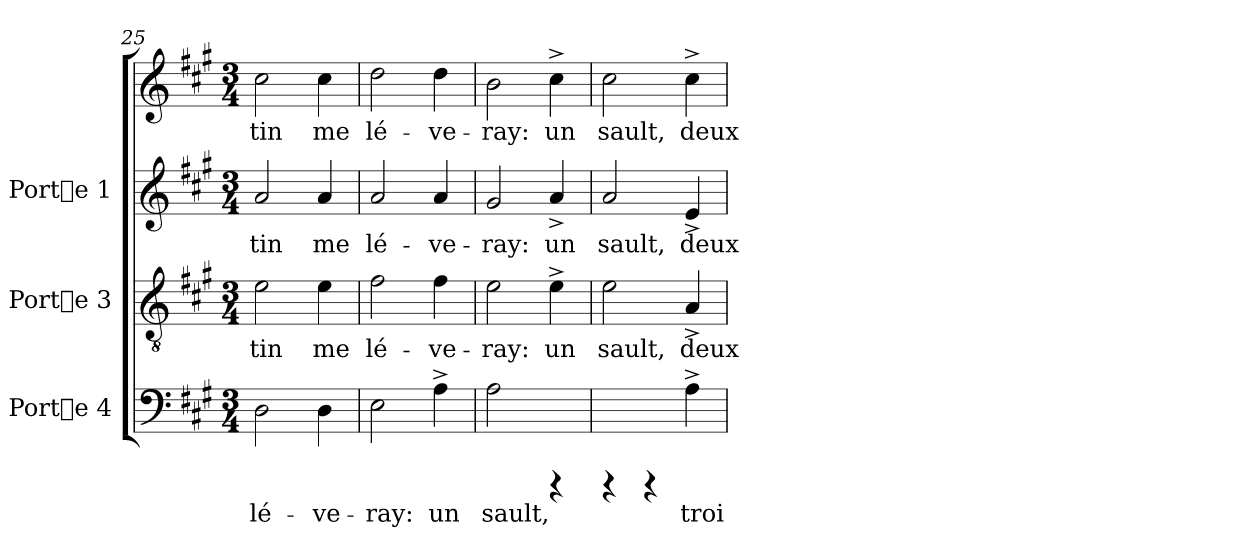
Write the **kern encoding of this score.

**kern	**text	**kern	**text	**kern	**text	**kern	**text
*part3	*part3	*part2	*part2	*part1	*part1	*part1	*part1
*staff4	*staff4	*staff3	*staff3	*staff2	*staff2	*staff1	*staff1
*I"Porte 4	*	*I"Porte 3	*	*I"Porte 1	*	*	*
*clefF4	*	*clefGv2	*	*clefG2	*	*clefG2	*
*k[f#c#g#]	*	*k[f#c#g#]	*	*k[f#c#g#]	*	*k[f#c#g#]	*
*A:	*	*A:	*	*A:	*	*A:	*
*M3/4	*	*M3/4	*	*M3/4	*	*M3/4	*
=25	=25	=25	=25	=25	=25	=25	=25
!	!LO:LY:b:cj	!	!LO:LY:b:cj	!	!LO:LY:b:cj	!	!LO:LY:b:cj
2D\	lé-	2e\	-tin	2a/	tin	2cc#\	-tin
!	!LO:LY:b:cj	!	!LO:LY:b:cj	!	!LO:LY:b:cj	!	!LO:LY:b:cj
4D\	-ve-	4e\	me	4a/	me	4cc#\	me
!!LO:LB:g=z
=26	=26	=26	=26	=26	=26	=26	=26
!	!LO:LY:b:cj	!	!LO:LY:b:cj	!	!LO:LY:b:cj	!	!LO:LY:b:cj
2E\	-ray:	2f#\	lé-	2a/	-lé-	2dd\	lé-
!	!LO:LY:b:cj	!	!LO:LY:b:cj	!	!LO:LY:b:cj	!	!LO:LY:b:cj
4A^>\	un	4f#\	-ve-	4a/	-ve-	4dd\	-ve-
=27	=27	=27	=27	=27	=27	=27	=27
!	!LO:LY:b:cj	!	!LO:LY:b:cj	!	!LO:LY:b:cj	!	!LO:LY:b:cj
2A\	sault,	2e\	-ray:	2g#/	ray:	2b\	-ray:
!	!	!	!LO:LY:b:cj	!	!LO:LY:b:cj	!	!LO:LY:b:cj
4rCCC	.	4e^>\	un	4a^</	un	4cc#^>\	un
=28	=28	=28	=28	=28	=28	=28	=28
!	!	!	!LO:LY:b:cj	!	!LO:LY:b:cj	!	!LO:LY:b:cj
4rCCC	.	2e\	sault,	2a/	sault,	2cc#\	sault,
4rCCC	.	.	.	.	.	.	.
!	!LO:LY:b:cj	!	!LO:LY:b:cj	!	!LO:LY:b:cj	!	!LO:LY:b:cj
4A^>\	troi	4A^</	deux	4e^</	deux	4cc#^>\	deux
=	=	=	=	=	=	=	=
*-	*-	*-	*-	*-	*-	*-	*-
